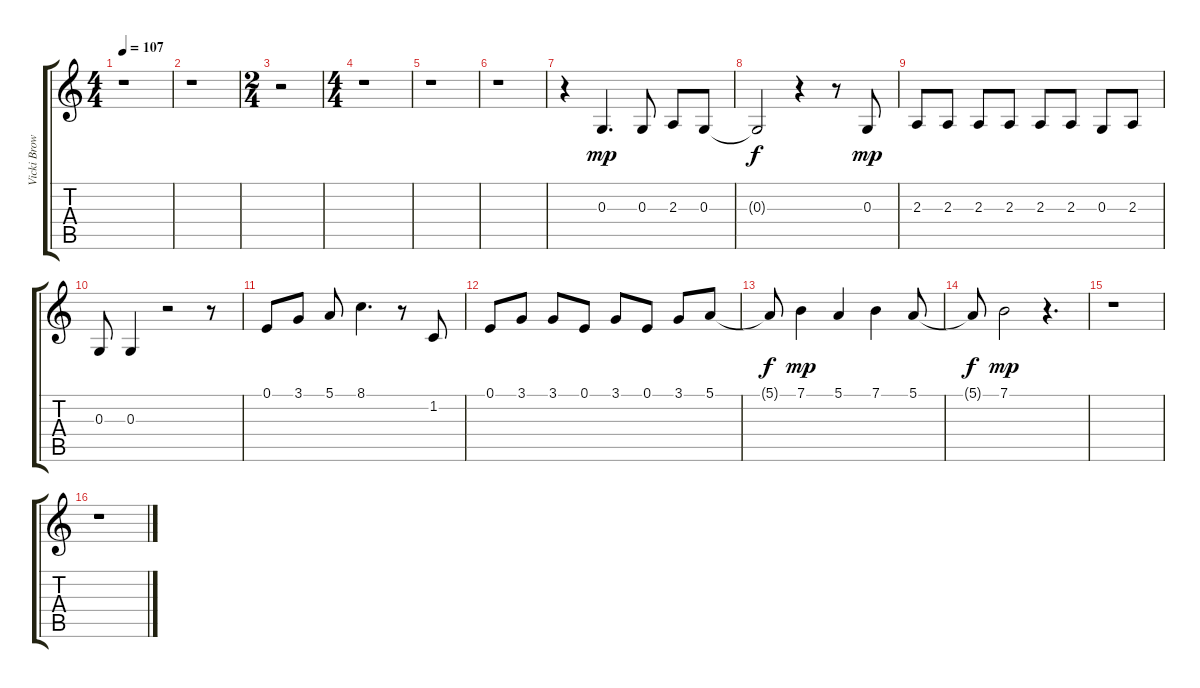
\track ("Vicki Brown" "Vicki Brow") {instrument clarinet}
\staff {score tabs}
\tuning (E4 B3 G3 D3 A2 E2) {hide}
\ts (4 4)
\tempo 107
\clef g2
\ks c
r.1{dy mp} |
r.1 |
\ts (2 4)
r.2 |
\ts (4 4)
r.1 |
r.1 |
r.1 |
r.4 0.3.4{d} 0.3.8 2.3.8 0.3.8 |
0.3{t}.2{dy f} r.4 r.8 0.3.8{dy mp} |
2.3.8 2.3.8 2.3.8 2.3.8 2.3.8 2.3.8 0.3.8 2.3.8 |
0.3.8 0.3.4 r.2 r.8 |
0.1.8 3.1.8 5.1.8 8.1.4{d} r.8 1.2.8 |
0.1.8 3.1.8 3.1.8 0.1.8 3.1.8 0.1.8 3.1.8 5.1.8 |
5.1{t}.8{dy f} 7.1.4{dy mp} 5.1.4 7.1.4 5.1.8 |
5.1{t}.8{dy f} 7.1.2{dy mp} r.4{d} |
r.1 |
r.1
